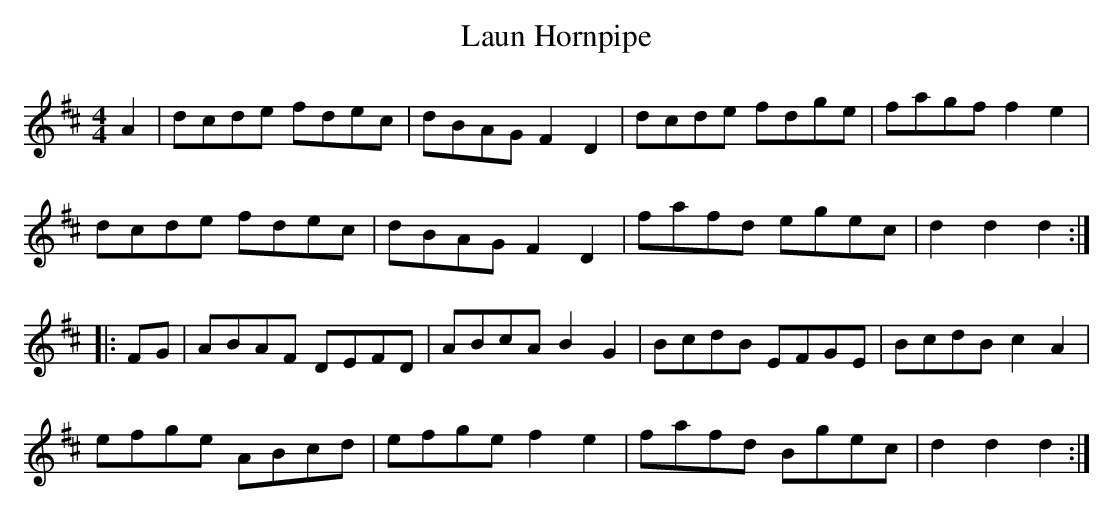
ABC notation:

X:1
T:Laun Hornpipe
M:4/4
L:1/8
K:D
A2|dcde fdec|dBAG F2 D2|dcde fdge|fagf f2e2|
dcde fdec|dBAG F2D2|fafd egec|d2d2d2:|
|:FG|ABAF DEFD|ABcA B2G2|BcdB EFGE|BcdB c2A2|
efge ABcd|efge f2e2|fafd Bgec|d2d2d2:|]
